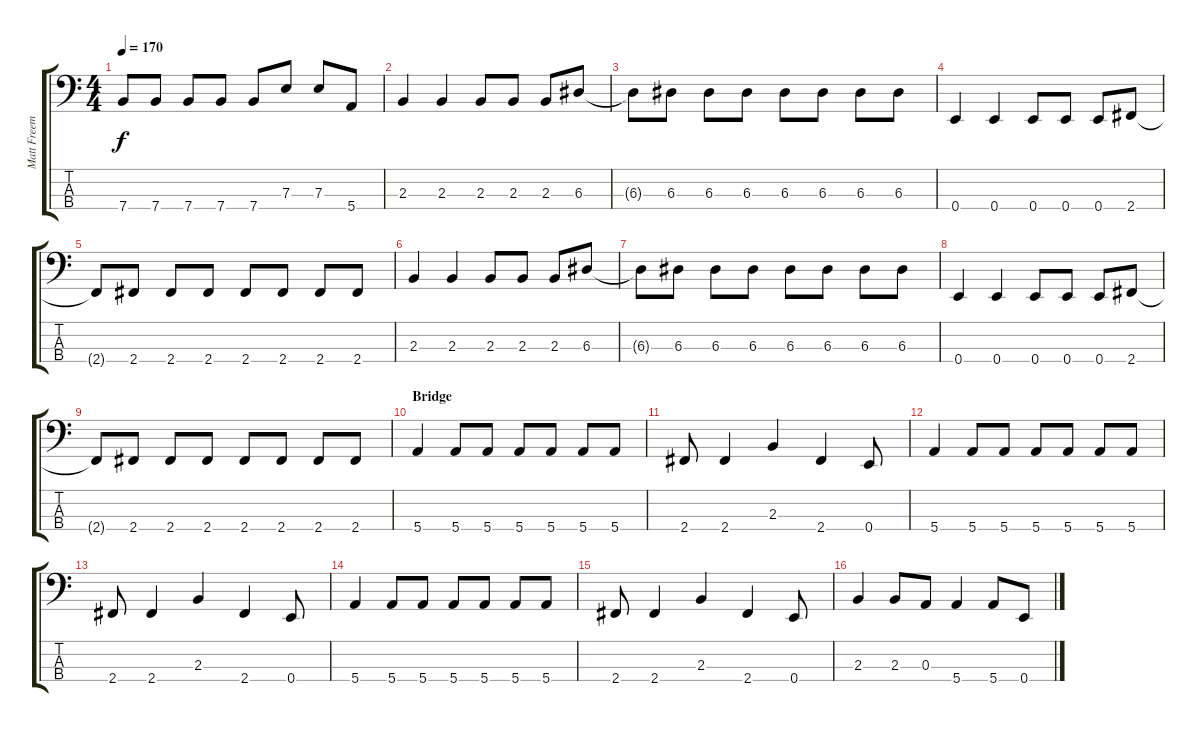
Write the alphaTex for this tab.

\track ("Matt Freeman" "Matt Freem") {instrument electricbasspick}
\staff {score tabs}
\tuning (G2 D2 A1 E1) {hide}
\ts (4 4)
\tempo 170
\clef f4
\ks c
7.4.8{dy f} 7.4.8 7.4.8 7.4.8 7.4.8 7.3.8 7.3.8 5.4.8 |
\section ("" "")
2.3.4 2.3.4 2.3.8 2.3.8 2.3.8 6.3.8 |
6.3{t}.8 6.3.8 6.3.8 6.3.8 6.3.8 6.3.8 6.3.8 6.3.8 |
0.4.4 0.4.4 0.4.8 0.4.8 0.4.8 2.4.8 |
2.4{t}.8 2.4.8 2.4.8 2.4.8 2.4.8 2.4.8 2.4.8 2.4.8 |
2.3.4 2.3.4 2.3.8 2.3.8 2.3.8 6.3.8 |
6.3{t}.8 6.3.8 6.3.8 6.3.8 6.3.8 6.3.8 6.3.8 6.3.8 |
0.4.4 0.4.4 0.4.8 0.4.8 0.4.8 2.4.8 |
2.4{t}.8 2.4.8 2.4.8 2.4.8 2.4.8 2.4.8 2.4.8 2.4.8 |
\section ("" "Bridge")
5.4.4 5.4.8 5.4.8 5.4.8 5.4.8 5.4.8 5.4.8 |
2.4.8 2.4.4 2.3.4 2.4.4 0.4.8 |
5.4.4 5.4.8 5.4.8 5.4.8 5.4.8 5.4.8 5.4.8 |
2.4.8 2.4.4 2.3.4 2.4.4 0.4.8 |
5.4.4 5.4.8 5.4.8 5.4.8 5.4.8 5.4.8 5.4.8 |
2.4.8 2.4.4 2.3.4 2.4.4 0.4.8 |
2.3.4 2.3.8 0.3.8 5.4.4 5.4.8 0.4.8
